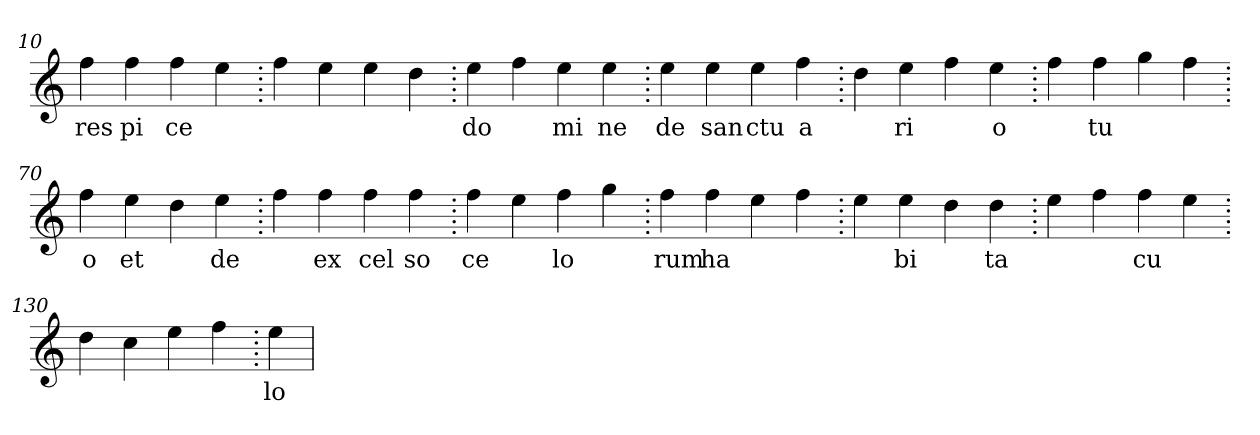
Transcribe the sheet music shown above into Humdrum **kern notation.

**kern	**text
*part1	*part1
*staff1	*staff1
*clefG2	*
=10.	=10.
4ff	res
4ff	pi
4ff	ce
4ee	.
=20.	=20.
4ff	.
4ee	.
4ee	.
4dd	.
=30.	=30.
4ee	do
4ff	.
4ee	mi
4ee	ne
=40.	=40.
4ee	de
4ee	san
4ee	ctu
4ff	a
=50.	=50.
4dd	.
4ee	ri
4ff	.
4ee	o
=60.	=60.
4ff	.
4ff	tu
4gg	.
4ff	.
=70.	=70.
4ff	o
4ee	et
4dd	.
4ee	de
=80.	=80.
4ff	.
4ff	ex
4ff	cel
4ff	so
=90.	=90.
4ff	ce
4ee	.
4ff	lo
4gg	.
=100.	=100.
4ff	rum
4ff	ha
4ee	.
4ff	.
=110.	=110.
4ee	.
4ee	bi
4dd	.
4dd	ta
=120.	=120.
4ee	.
4ff	.
4ff	cu
4ee	.
=130.	=130.
4dd	.
4cc	.
4ee	.
4ff	.
=140.	=140.
4ee	lo
=	=
*-	*-
